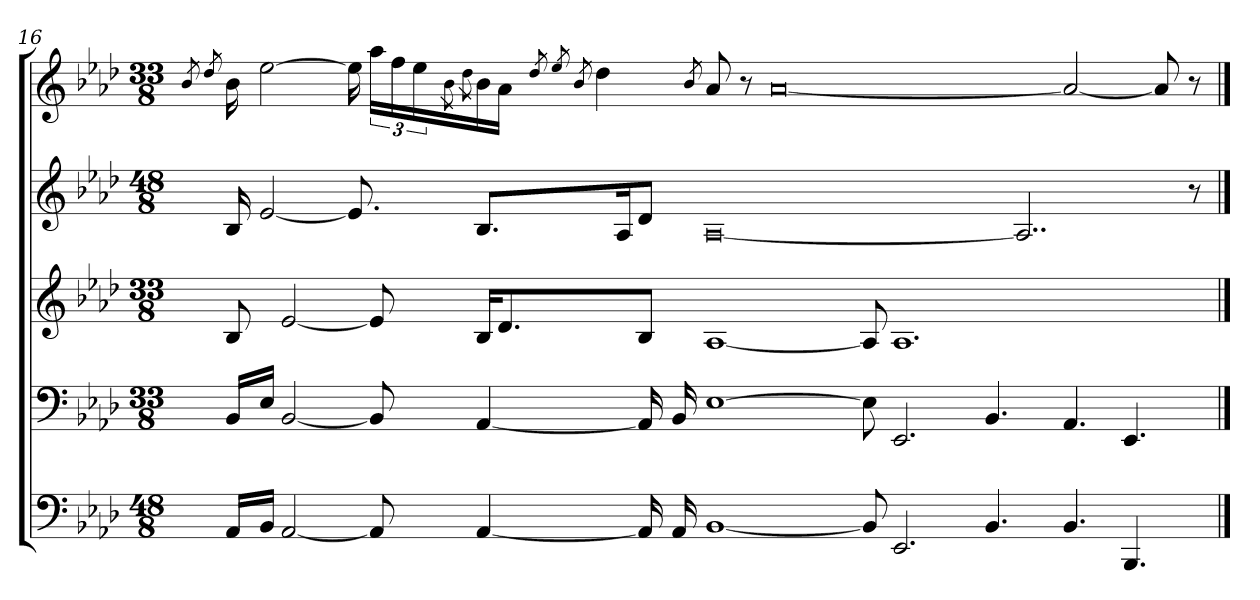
**kern	**kern	**kern	**kern	**kern
*part5	*part4	*part3	*part2	*part1
*staff5	*staff4	*staff3	*staff2	*staff1
*clefF4	*clefF4	*clefG2	*clefG2	*clefG2
*k[b-e-a-d-]	*k[b-e-a-d-]	*k[b-e-a-d-]	*k[b-e-a-d-]	*k[b-e-a-d-]
*M48/8	*M33/8	*M33/8	*M48/8	*M33/8
=16	=16	=16	=16	=16
.	.	.	.	8qb-
.	.	.	.	8qdd-
16AA-/LL	16BB-/LL	8B-	16B-	16b-
16BB-/JJ	16E-/JJ	.	[2e-	[2ee-
[2AA-	[2BB-	[2e-	.	.
.	.	.	8.e-]	16ee-]
8AA-]	8BB-]	8e-]	.	24aa-\LL
.	.	.	.	24ff\
.	.	.	.	24ee-\
.	.	.	.	8qb-\
.	.	.	.	8qdd-\
[4AA-	[4AA-	16B-/KL	8.B-/L	16b-\
.	.	8.d-/	.	16a-\JJ
.	.	.	.	8qdd-
.	.	.	.	8qee-
.	.	.	.	8qb-
.	.	.	.	4dd-
.	.	.	16A-/K	.
16AA-]	16AA-]	8B-/J	8d-/J	.
16AA-	16BB-	.	.	.
.	.	.	.	8qb-
[1BB-	[1E-	[1A-	[0A-	8a-
.	.	.	.	8r
.	.	.	.	[0a-
8BB-]	8E-]	8A-]	.	.
2.EE-	2.EE-	1.A-	.	.
4.BB-	4.BB-	.	.	.
.	.	.	2..A-]	.
4.BB-	4.AA-	.	.	2a-_
4.BBB-	4.EE-	4.ryy	.	.
.	.	.	.	8a-]
.	.	.	8r	8r
==	==	==	==	==
*-	*-	*-	*-	*-
